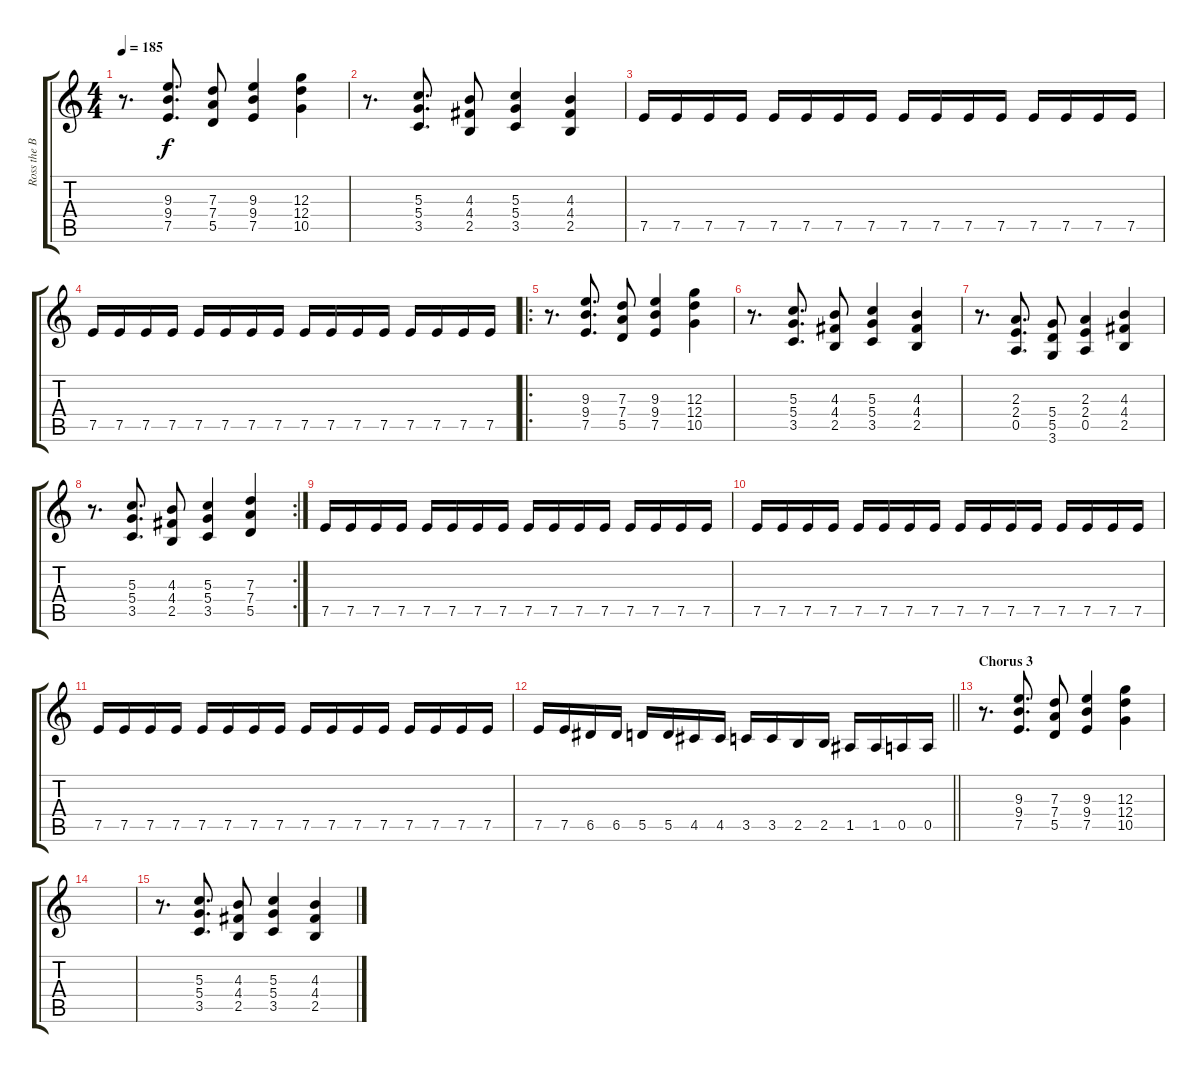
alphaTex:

\track ("Ross the Boss" "Ross the B") {instrument distortionguitar}
\staff {score tabs}
\tuning (E4 B3 G3 D3 A2 E2) {hide}
\ts (4 4)
\tempo 185
\clef g2
\ks c
r.8{d dy f} (9.3 9.4 7.5).8{d} (7.3 7.4 5.5).8 (9.3 9.4 7.5).4 (12.3 12.4 10.5).4 |
r.8{d} (5.3 5.4 3.5).8{d} (4.3 4.4 2.5).8 (5.3 5.4 3.5).4 (4.3 4.4 2.5).4 |
7.5.16 7.5.16 7.5.16 7.5.16 7.5.16 7.5.16 7.5.16 7.5.16 7.5.16 7.5.16 7.5.16 7.5.16 7.5.16 7.5.16 7.5.16 7.5.16 |
7.5.16 7.5.16 7.5.16 7.5.16 7.5.16 7.5.16 7.5.16 7.5.16 7.5.16 7.5.16 7.5.16 7.5.16 7.5.16 7.5.16 7.5.16 7.5.16 |
\ro
r.8{d} (9.3 9.4 7.5).8{d} (7.3 7.4 5.5).8 (9.3 9.4 7.5).4 (12.3 12.4 10.5).4 |
r.8{d} (5.3 5.4 3.5).8{d} (4.3 4.4 2.5).8 (5.3 5.4 3.5).4 (4.3 4.4 2.5).4 |
r.8{d} (2.3 2.4 0.5).8{d} (5.4 5.5 3.6).8 (2.3 2.4 0.5).4 (4.3 4.4 2.5).4 |
\rc 2
r.8{d} (5.3 5.4 3.5).8{d} (4.3 4.4 2.5).8 (5.3 5.4 3.5).4 (7.3 7.4 5.5).4 |
7.5.16 7.5.16 7.5.16 7.5.16 7.5.16 7.5.16 7.5.16 7.5.16 7.5.16 7.5.16 7.5.16 7.5.16 7.5.16 7.5.16 7.5.16 7.5.16 |
7.5.16 7.5.16 7.5.16 7.5.16 7.5.16 7.5.16 7.5.16 7.5.16 7.5.16 7.5.16 7.5.16 7.5.16 7.5.16 7.5.16 7.5.16 7.5.16 |
7.5.16 7.5.16 7.5.16 7.5.16 7.5.16 7.5.16 7.5.16 7.5.16 7.5.16 7.5.16 7.5.16 7.5.16 7.5.16 7.5.16 7.5.16 7.5.16 |
\barLineRight lightlight
7.5.16 7.5.16 6.5.16 6.5.16 5.5.16 5.5.16 4.5.16 4.5.16 3.5.16 3.5.16 2.5.16 2.5.16 1.5.16 1.5.16 0.5.16 0.5.16 |
\section ("" "Chorus 3")
r.8{d} (9.3 9.4 7.5).8{d} (7.3 7.4 5.5).8 (9.3 9.4 7.5).4 (12.3 12.4 10.5).4 |
|
r.8{d} (5.3 5.4 3.5).8{d} (4.3 4.4 2.5).8 (5.3 5.4 3.5).4 (4.3 4.4 2.5).4
